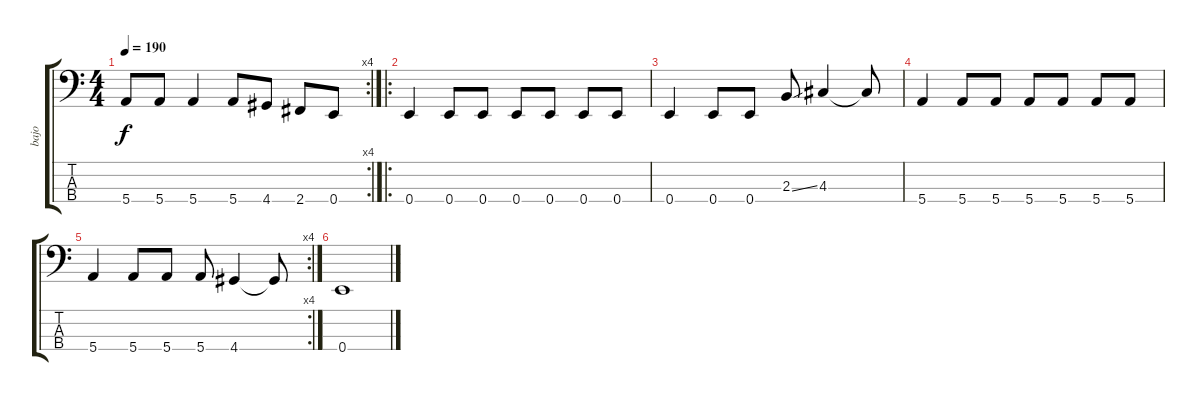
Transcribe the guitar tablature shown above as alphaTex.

\track ("bajo" "bajo") {instrument electricbasspick}
\staff {score tabs}
\tuning (G2 D2 A1 E1) {hide}
\rc 4
\ts (4 4)
\tempo 190
\clef f4
\ks c
5.4.8{dy f} 5.4.8 5.4.4 5.4.8 4.4.8 2.4.8 0.4.8 |
\ro
0.4.4 0.4.8 0.4.8 0.4.8 0.4.8 0.4.8 0.4.8 |
0.4.4 0.4.8 0.4.8 2.3{ss}.8 4.3.4 4.3{t}.8 |
5.4.4 5.4.8 5.4.8 5.4.8 5.4.8 5.4.8 5.4.8 |
\rc 4
5.4.4 5.4.8 5.4.8 5.4.8 4.4.4 4.4{t}.8 |
0.4.1
